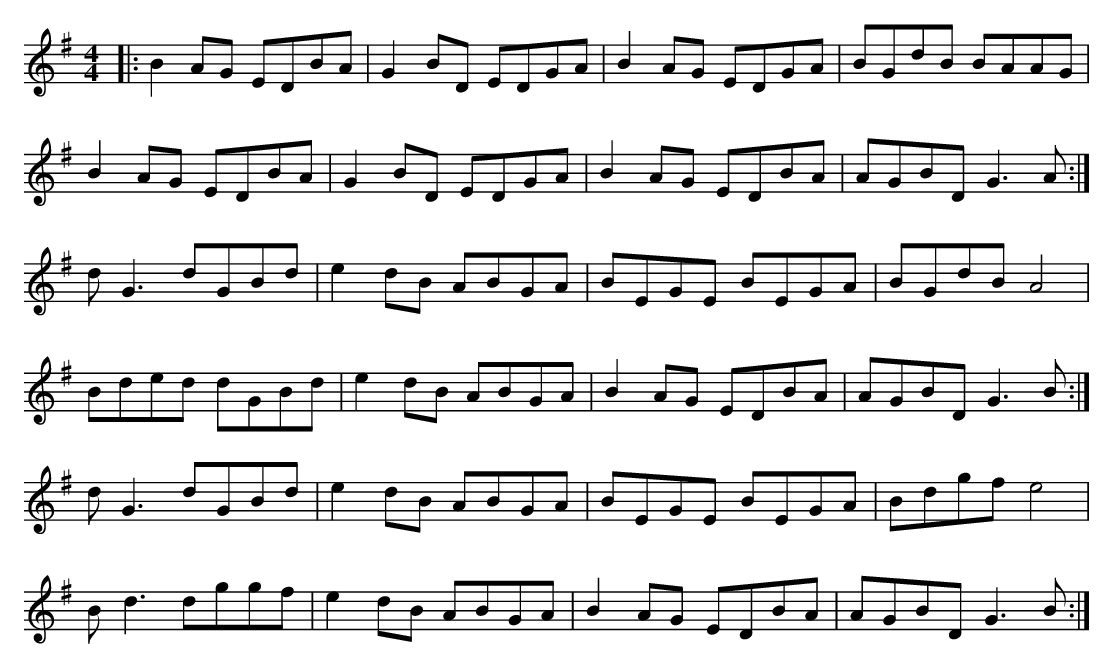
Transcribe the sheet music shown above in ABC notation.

X:1
M:4/4
K:G
|:B2 AG EDBA|G2 BD EDGA|B2 AG EDGA|BGdB BAAG|
B2 AG EDBA|G2 BD EDGA|B2 AG EDBA|AGBD G3A:|
dG3 dGBd|e2 dB ABGA|BEGE BEGA|BGdB A4|
Bded dGBd|e2 dB ABGA|B2 AG EDBA|AGBD G3B:|
dG3 dGBd|e2 dB ABGA|BEGE BEGA|Bdgf e4|
Bd3 dggf|e2 dB ABGA|B2 AG EDBA|AGBD G3B:|
